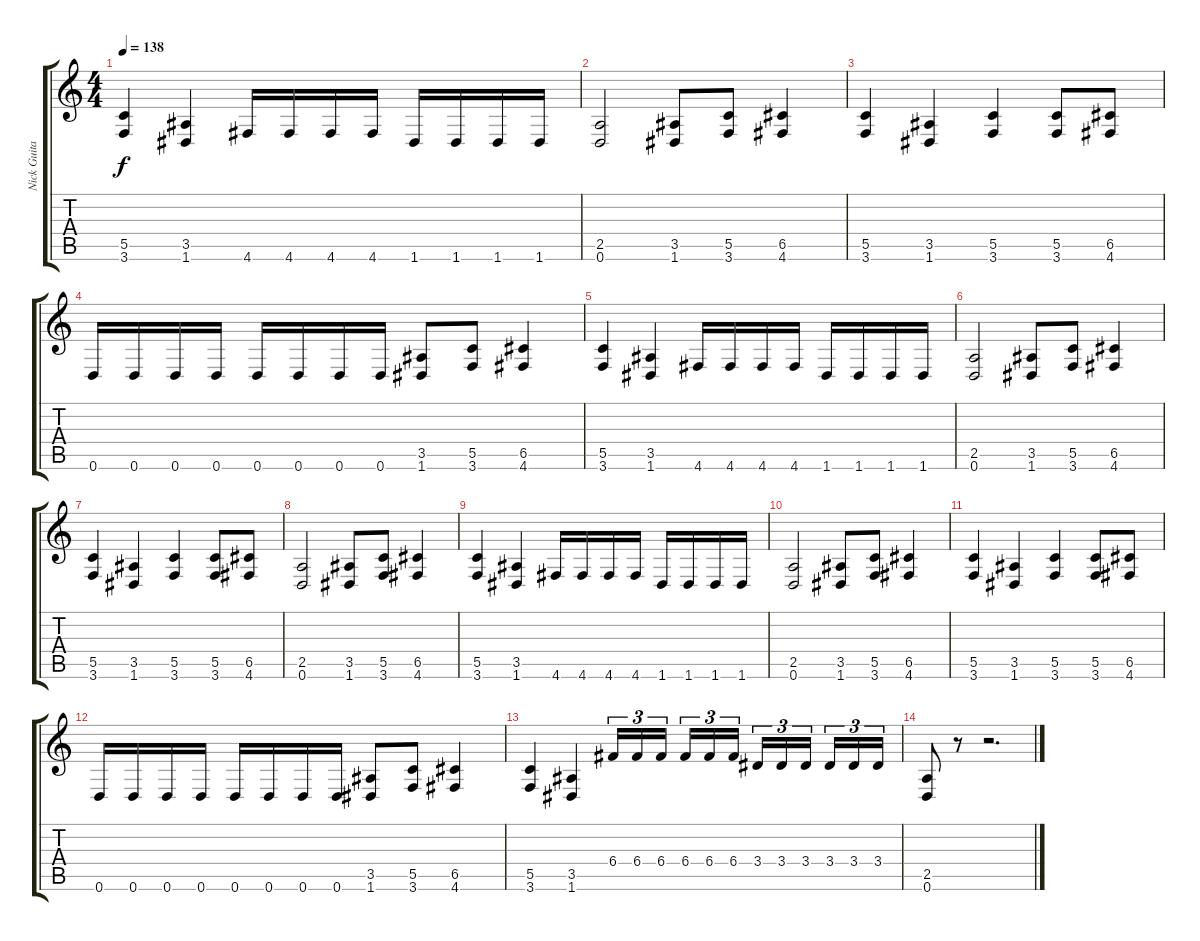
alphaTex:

\track ("Nick Guitar 1" "Nick Guita") {instrument distortionguitar}
\staff {score tabs}
\tuning (D4 A3 F3 C3 G2 D2) {hide}
\ts (4 4)
\tempo 138
\clef g2
\ks c
(5.5 3.6).4{dy f} (3.5 1.6).4 4.6.16 4.6.16 4.6.16 4.6.16 1.6.16 1.6.16 1.6.16 1.6.16 |
(2.5 0.6).2 (3.5 1.6).8 (5.5 3.6).8 (6.5 4.6).4 |
(5.5 3.6).4 (3.5 1.6).4 (5.5 3.6).4 (5.5 3.6).8 (6.5 4.6).8 |
0.6.16 0.6.16 0.6.16 0.6.16 0.6.16 0.6.16 0.6.16 0.6.16 (3.5 1.6).8 (5.5 3.6).8 (6.5 4.6).4 |
(5.5 3.6).4 (3.5 1.6).4 4.6.16 4.6.16 4.6.16 4.6.16 1.6.16 1.6.16 1.6.16 1.6.16 |
(2.5 0.6).2 (3.5 1.6).8 (5.5 3.6).8 (6.5 4.6).4 |
(5.5 3.6).4 (3.5 1.6).4 (5.5 3.6).4 (5.5 3.6).8 (6.5 4.6).8 |
(2.5 0.6).2 (3.5 1.6).8 (5.5 3.6).8 (6.5 4.6).4 |
(5.5 3.6).4 (3.5 1.6).4 4.6.16 4.6.16 4.6.16 4.6.16 1.6.16 1.6.16 1.6.16 1.6.16 |
(2.5 0.6).2 (3.5 1.6).8 (5.5 3.6).8 (6.5 4.6).4 |
(5.5 3.6).4 (3.5 1.6).4 (5.5 3.6).4 (5.5 3.6).8 (6.5 4.6).8 |
0.6.16 0.6.16 0.6.16 0.6.16 0.6.16 0.6.16 0.6.16 0.6.16 (3.5 1.6).8 (5.5 3.6).8 (6.5 4.6).4 |
(5.5 3.6).4 (3.5 1.6).4 6.4.16{tu (3 2)} 6.4.16{tu (3 2)} 6.4.16{tu (3 2)} 6.4.16{tu (3 2)} 6.4.16{tu (3 2)} 6.4.16{tu (3 2)} 3.4.16{tu (3 2)} 3.4.16{tu (3 2)} 3.4.16{tu (3 2)} 3.4.16{tu (3 2)} 3.4.16{tu (3 2)} 3.4.16{tu (3 2)} |
(2.5 0.6).8 r.8 r.2{d}
